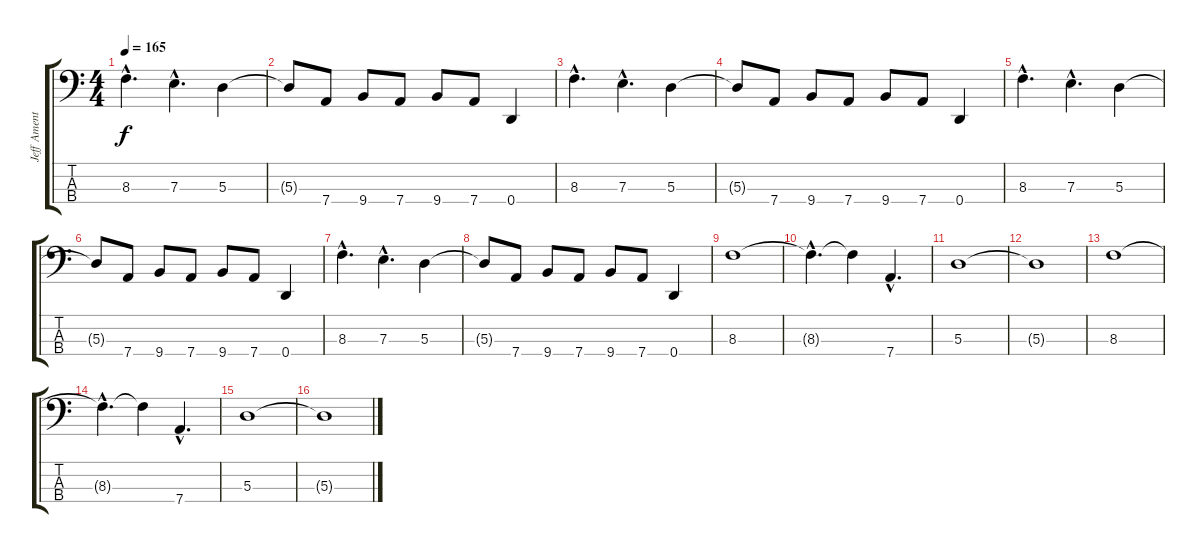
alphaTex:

\track ("Jeff Ament" "Jeff Ament") {instrument electricbassfinger}
\staff {score tabs}
\tuning (G2 D2 A1 D1) {hide}
\ts (4 4)
\tempo 165
\clef f4
\ks c
8.3{hac}.4{d dy f} 7.3{hac}.4{d} 5.3.4 |
5.3{t}.8 7.4.8 9.4.8 7.4.8 9.4.8 7.4.8 0.4.4 |
8.3{hac}.4{d} 7.3{hac}.4{d} 5.3.4 |
5.3{t}.8 7.4.8 9.4.8 7.4.8 9.4.8 7.4.8 0.4.4 |
8.3{hac}.4{d} 7.3{hac}.4{d} 5.3.4 |
5.3{t}.8 7.4.8 9.4.8 7.4.8 9.4.8 7.4.8 0.4.4 |
8.3{hac}.4{d} 7.3{hac}.4{d} 5.3.4 |
5.3{t}.8 7.4.8 9.4.8 7.4.8 9.4.8 7.4.8 0.4.4 |
8.3.1 |
8.3{hac t}.4{d} 8.3{t}.4 7.4{hac}.4{d} |
5.3.1 |
5.3{t}.1 |
8.3.1 |
8.3{hac t}.4{d} 8.3{t}.4 7.4{hac}.4{d} |
5.3.1 |
5.3{t}.1
